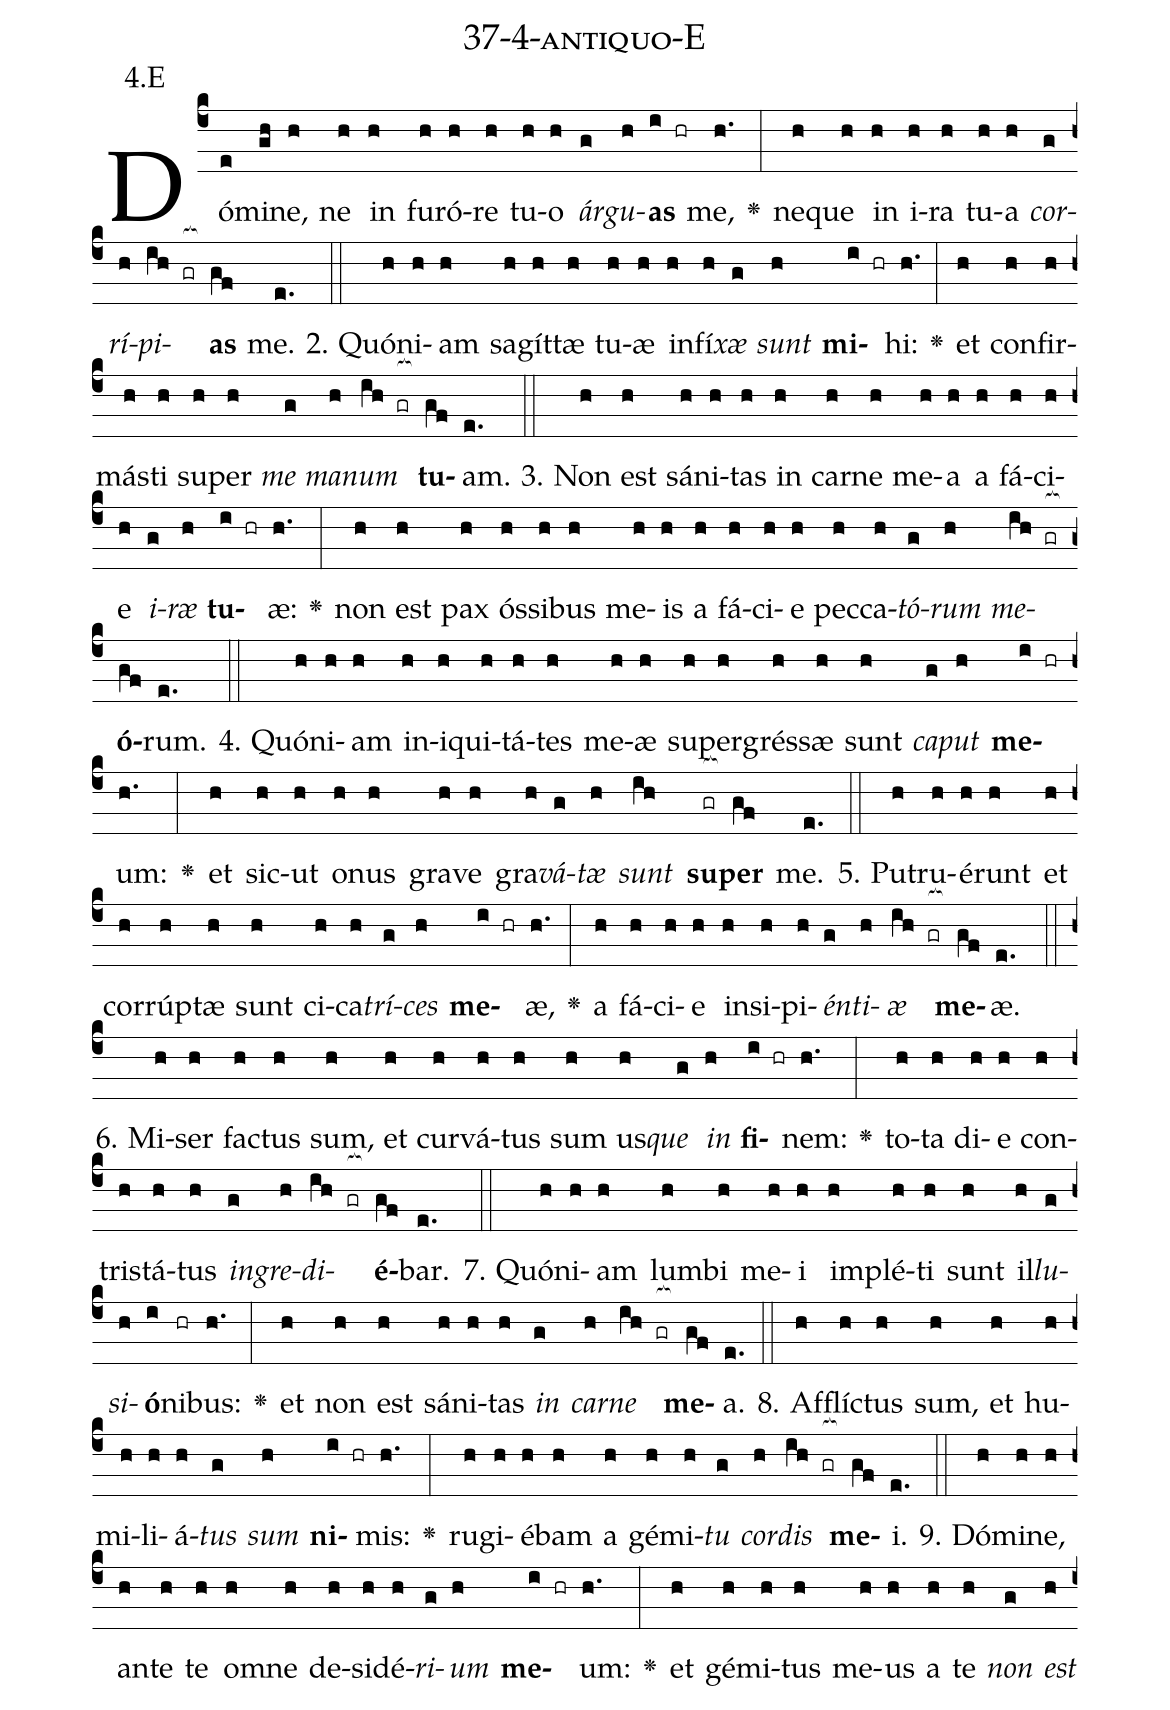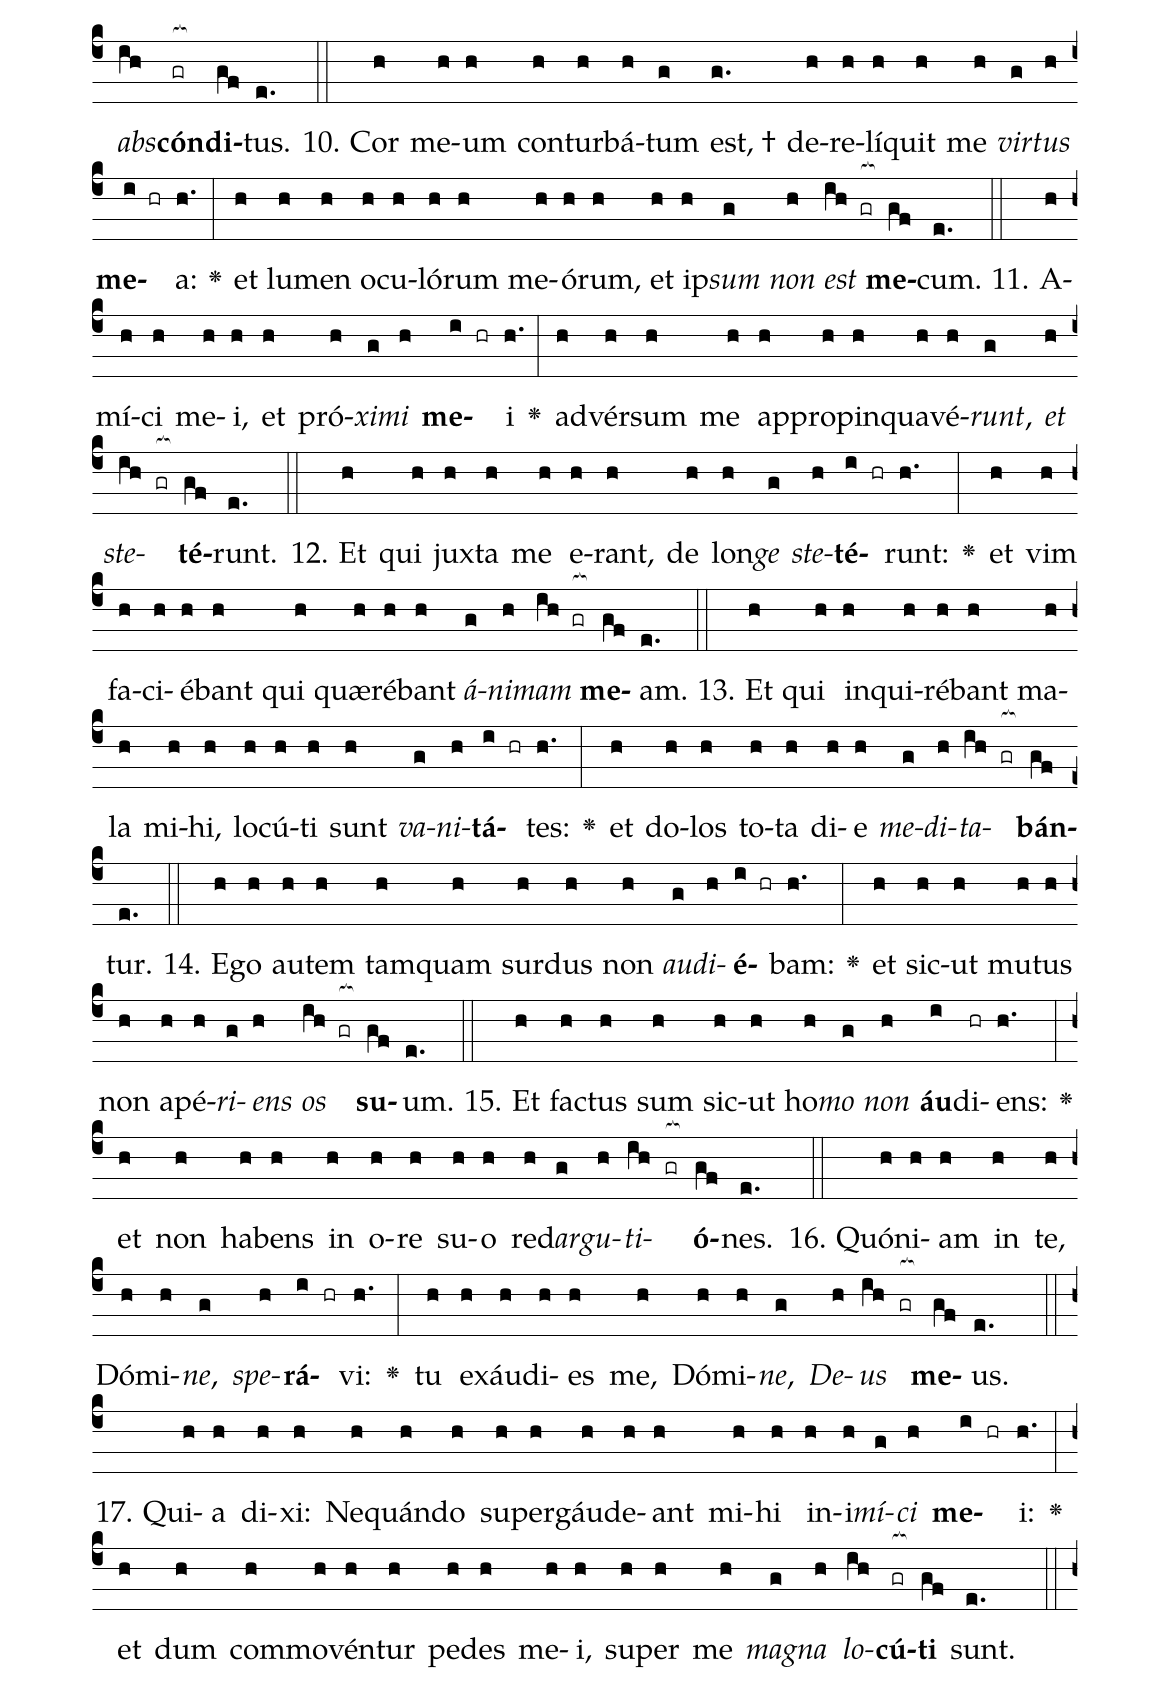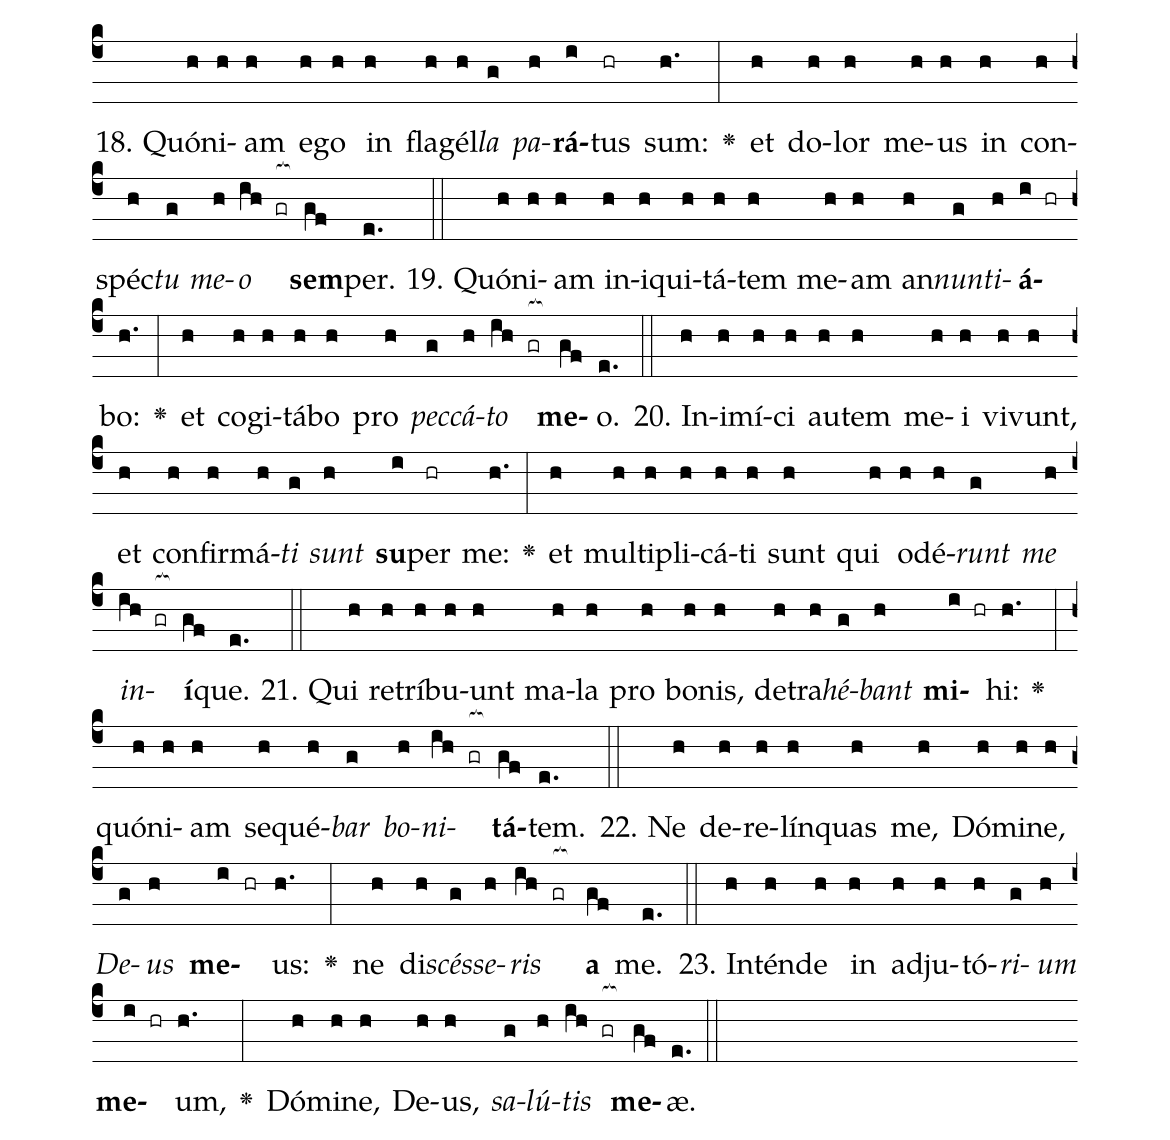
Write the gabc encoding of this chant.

name: 37-4-antiquo-E;
annotation: 4.E;
%%
(c4)Dó(e)mi(gh)ne,(h) ne(h) in(h) fu(h)ró(h)re(h) tu(h)o(h) <i>ár</i>(g)<i>gu</i>(h)<b>as</b>(i hr) me,(h.) <v>\greheightstar</v>(:) ne(h)que(h) in(h) i(h)ra(h) tu(h)a(h) <i>cor</i>(g)<i>rí</i>(h)<i>pi</i>(ih gr[ocb:1{])<b>as</b>(gf[ocb:0}]) me.(e.) (::)
2. Quón(h)i(h)am(h) sa(h)gít(h)tæ(h) tu(h)æ(h) in(h)fí(h)<i>xæ</i>(g) <i>sunt</i>(h) <b>mi</b>(i hr)hi:(h.) <v>\greheightstar</v>(:) et(h) con(h)fir(h)más(h)ti(h) su(h)per(h) <i>me</i>(g) <i>ma</i>(h)<i>num</i>(ih gr[ocb:1{]) <b>tu</b>(gf[ocb:0}])am.(e.) (::)
3. Non(h) est(h) sá(h)ni(h)tas(h) in(h) car(h)ne(h) me(h)a(h) a(h) fá(h)ci(h)e(h) <i>i</i>(g)<i>ræ</i>(h) <b>tu</b>(i hr)æ:(h.) <v>\greheightstar</v>(:) non(h) est(h) pax(h) ós(h)si(h)bus(h) me(h)is(h) a(h) fá(h)ci(h)e(h) pec(h)ca(h)<i>tó</i>(g)<i>rum</i>(h) <i>me</i>(ih gr[ocb:1{])<b>ó</b>(gf[ocb:0}])rum.(e.) (::)
4. Quón(h)i(h)am(h) in(h)i(h)qui(h)tá(h)tes(h) me(h)æ(h) su(h)per(h)grés(h)sæ(h) sunt(h) <i>ca</i>(g)<i>put</i>(h) <b>me</b>(i hr)um:(h.) <v>\greheightstar</v>(:) et(h) sic(h)ut(h) o(h)nus(h) gra(h)ve(h) gra(h)<i>vá</i>(g)<i>tæ</i>(h) <i>sunt</i>(ih) <b>su</b>(gr[ocb:1{])<b>per</b>(gf[ocb:0}]) me.(e.) (::)
5. Pu(h)tru(h)é(h)runt(h) et(h) cor(h)rúp(h)tæ(h) sunt(h) ci(h)ca(h)<i>trí</i>(g)<i>ces</i>(h) <b>me</b>(i hr)æ,(h.) <v>\greheightstar</v>(:) a(h) fá(h)ci(h)e(h) in(h)si(h)pi(h)<i>én</i>(g)<i>ti</i>(h)<i>æ</i>(ih gr[ocb:1{]) <b>me</b>(gf[ocb:0}])æ.(e.) (::)
6. Mi(h)ser(h) fac(h)tus(h) sum,(h) et(h) cur(h)vá(h)tus(h) sum(h) us(h)<i>que</i>(g) <i>in</i>(h) <b>fi</b>(i hr)nem:(h.) <v>\greheightstar</v>(:) to(h)ta(h) di(h)e(h) con(h)tris(h)tá(h)tus(h) <i>in</i>(g)<i>gre</i>(h)<i>di</i>(ih gr[ocb:1{])<b>é</b>(gf[ocb:0}])bar.(e.) (::)
7. Quón(h)i(h)am(h) lum(h)bi(h) me(h)i(h) im(h)plé(h)ti(h) sunt(h) il(h)<i>lu</i>(g)<i>si</i>(h)<b>ó</b>(i)ni(hr)bus:(h.) <v>\greheightstar</v>(:) et(h) non(h) est(h) sá(h)ni(h)tas(h) <i>in</i>(g) <i>car</i>(h)<i>ne</i>(ih gr[ocb:1{]) <b>me</b>(gf[ocb:0}])a.(e.) (::)
8. Af(h)flíc(h)tus(h) sum,(h) et(h) hu(h)mi(h)li(h)á(h)<i>tus</i>(g) <i>sum</i>(h) <b>ni</b>(i hr)mis:(h.) <v>\greheightstar</v>(:) ru(h)gi(h)é(h)bam(h) a(h) gé(h)mi(h)<i>tu</i>(g) <i>cor</i>(h)<i>dis</i>(ih gr[ocb:1{]) <b>me</b>(gf[ocb:0}])i.(e.) (::)
9. Dó(h)mi(h)ne,(h) an(h)te(h) te(h) om(h)ne(h) de(h)si(h)dé(h)<i>ri</i>(g)<i>um</i>(h) <b>me</b>(i hr)um:(h.) <v>\greheightstar</v>(:) et(h) gé(h)mi(h)tus(h) me(h)us(h) a(h) te(h) <i>non</i>(g) <i>est</i>(h) <i>abs</i>(ih)<b>cón</b>(gr[ocb:1{])<b>di</b>(gf[ocb:0}])tus.(e.) (::)
10. Cor(h) me(h)um(h) con(h)tur(h)bá(h)tum(g) est, †(g.) de(h)re(h)lí(h)quit(h) me(h) <i>vir</i>(g)<i>tus</i>(h) <b>me</b>(i hr)a:(h.) <v>\greheightstar</v>(:) et(h) lu(h)men(h) o(h)cu(h)ló(h)rum(h) me(h)ó(h)rum,(h) et(h) ip(h)<i>sum</i>(g) <i>non</i>(h) <i>est</i>(ih gr[ocb:1{]) <b>me</b>(gf[ocb:0}])cum.(e.) (::)
11. A(h)mí(h)ci(h) me(h)i,(h) et(h) pró(h)<i>xi</i>(g)<i>mi</i>(h) <b>me</b>(i hr)i(h.) <v>\greheightstar</v>(:) ad(h)vér(h)sum(h) me(h) ap(h)pro(h)pin(h)qua(h)vé(h)<i>runt</i>,(g) <i>et</i>(h) <i>ste</i>(ih gr[ocb:1{])<b>té</b>(gf[ocb:0}])runt.(e.) (::)
12. Et(h) qui(h) jux(h)ta(h) me(h) e(h)rant,(h) de(h) lon(h)<i>ge</i>(g) <i>ste</i>(h)<b>té</b>(i hr)runt:(h.) <v>\greheightstar</v>(:) et(h) vim(h) fa(h)ci(h)é(h)bant(h) qui(h) quæ(h)ré(h)bant(h) <i>á</i>(g)<i>ni</i>(h)<i>mam</i>(ih gr[ocb:1{]) <b>me</b>(gf[ocb:0}])am.(e.) (::)
13. Et(h) qui(h) in(h)qui(h)ré(h)bant(h) ma(h)la(h) mi(h)hi,(h) lo(h)cú(h)ti(h) sunt(h) <i>va</i>(g)<i>ni</i>(h)<b>tá</b>(i hr)tes:(h.) <v>\greheightstar</v>(:) et(h) do(h)los(h) to(h)ta(h) di(h)e(h) <i>me</i>(g)<i>di</i>(h)<i>ta</i>(ih gr[ocb:1{])<b>bán</b>(gf[ocb:0}])tur.(e.) (::)
14. E(h)go(h) au(h)tem(h) tam(h)quam(h) sur(h)dus(h) non(h) <i>au</i>(g)<i>di</i>(h)<b>é</b>(i hr)bam:(h.) <v>\greheightstar</v>(:) et(h) sic(h)ut(h) mu(h)tus(h) non(h) a(h)pé(h)<i>ri</i>(g)<i>ens</i>(h) <i>os</i>(ih gr[ocb:1{]) <b>su</b>(gf[ocb:0}])um.(e.) (::)
15. Et(h) fac(h)tus(h) sum(h) sic(h)ut(h) ho(h)<i>mo</i>(g) <i>non</i>(h) <b>áu</b>(i)di(hr)ens:(h.) <v>\greheightstar</v>(:) et(h) non(h) ha(h)bens(h) in(h) o(h)re(h) su(h)o(h) red(h)<i>ar</i>(g)<i>gu</i>(h)<i>ti</i>(ih gr[ocb:1{])<b>ó</b>(gf[ocb:0}])nes.(e.) (::)
16. Quón(h)i(h)am(h) in(h) te,(h) Dó(h)mi(h)<i>ne</i>,(g) <i>spe</i>(h)<b>rá</b>(i hr)vi:(h.) <v>\greheightstar</v>(:) tu(h) ex(h)áu(h)di(h)es(h) me,(h) Dó(h)mi(h)<i>ne</i>,(g) <i>De</i>(h)<i>us</i>(ih gr[ocb:1{]) <b>me</b>(gf[ocb:0}])us.(e.) (::)
17. Qui(h)a(h) di(h)xi:(h) Ne(h)quán(h)do(h) su(h)per(h)gáu(h)de(h)ant(h) mi(h)hi(h) in(h)i(h)<i>mí</i>(g)<i>ci</i>(h) <b>me</b>(i hr)i:(h.) <v>\greheightstar</v>(:) et(h) dum(h) com(h)mo(h)vén(h)tur(h) pe(h)des(h) me(h)i,(h) su(h)per(h) me(h) <i>ma</i>(g)<i>gna</i>(h) <i>lo</i>(ih)<b>cú</b>(gr[ocb:1{])<b>ti</b>(gf[ocb:0}]) sunt.(e.) (::)
18. Quón(h)i(h)am(h) e(h)go(h) in(h) fla(h)gél(h)<i>la</i>(g) <i>pa</i>(h)<b>rá</b>(i)tus(hr) sum:(h.) <v>\greheightstar</v>(:) et(h) do(h)lor(h) me(h)us(h) in(h) con(h)spéc(h)<i>tu</i>(g) <i>me</i>(h)<i>o</i>(ih gr[ocb:1{]) <b>sem</b>(gf[ocb:0}])per.(e.) (::)
19. Quón(h)i(h)am(h) in(h)i(h)qui(h)tá(h)tem(h) me(h)am(h) an(h)<i>nun</i>(g)<i>ti</i>(h)<b>á</b>(i hr)bo:(h.) <v>\greheightstar</v>(:) et(h) co(h)gi(h)tá(h)bo(h) pro(h) <i>pec</i>(g)<i>cá</i>(h)<i>to</i>(ih gr[ocb:1{]) <b>me</b>(gf[ocb:0}])o.(e.) (::)
20. In(h)i(h)mí(h)ci(h) au(h)tem(h) me(h)i(h) vi(h)vunt,(h) et(h) con(h)fir(h)má(h)<i>ti</i>(g) <i>sunt</i>(h) <b>su</b>(i)per(hr) me:(h.) <v>\greheightstar</v>(:) et(h) mul(h)ti(h)pli(h)cá(h)ti(h) sunt(h) qui(h) o(h)dé(h)<i>runt</i>(g) <i>me</i>(h) <i>in</i>(ih gr[ocb:1{])<b>í</b>(gf[ocb:0}])que.(e.) (::)
21. Qui(h) re(h)trí(h)bu(h)unt(h) ma(h)la(h) pro(h) bo(h)nis,(h) de(h)tra(h)<i>hé</i>(g)<i>bant</i>(h) <b>mi</b>(i hr)hi:(h.) <v>\greheightstar</v>(:) quón(h)i(h)am(h) se(h)qué(h)<i>bar</i>(g) <i>bo</i>(h)<i>ni</i>(ih gr[ocb:1{])<b>tá</b>(gf[ocb:0}])tem.(e.) (::)
22. Ne(h) de(h)re(h)lín(h)quas(h) me,(h) Dó(h)mi(h)ne,(h) <i>De</i>(g)<i>us</i>(h) <b>me</b>(i hr)us:(h.) <v>\greheightstar</v>(:) ne(h) di(h)<i>scés</i>(g)<i>se</i>(h)<i>ris</i>(ih gr[ocb:1{]) <b>a</b>(gf[ocb:0}]) me.(e.) (::)
23. In(h)tén(h)de(h) in(h) ad(h)ju(h)tó(h)<i>ri</i>(g)<i>um</i>(h) <b>me</b>(i hr)um,(h.) <v>\greheightstar</v>(:) Dó(h)mi(h)ne,(h) De(h)us,(h) <i>sa</i>(g)<i>lú</i>(h)<i>tis</i>(ih gr[ocb:1{]) <b>me</b>(gf[ocb:0}])æ.(e.) (::)
